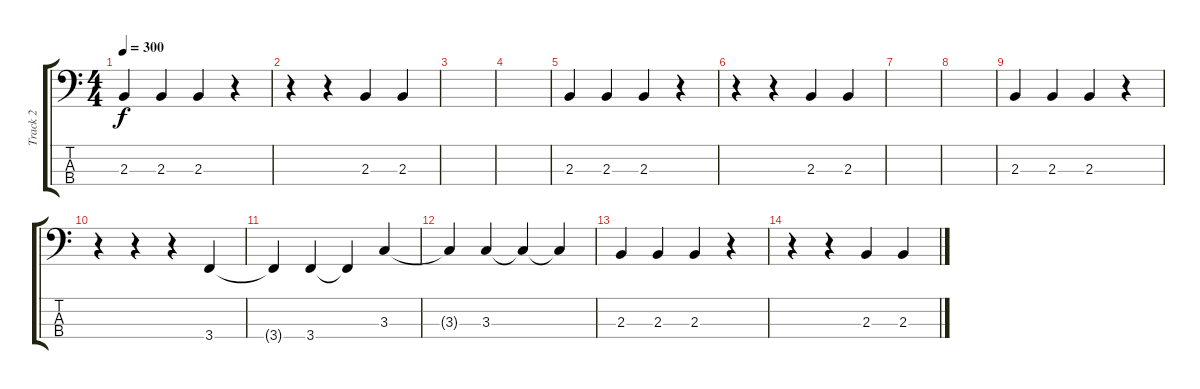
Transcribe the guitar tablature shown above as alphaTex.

\track ("Track 2" "Track 2") {instrument electricbassfinger}
\staff {score tabs}
\tuning (G2 D2 A1 D1) {hide}
\ts (4 4)
\tempo 300
\clef f4
\ks c
2.3.4{dy f} 2.3.4 2.3.4 r.4 |
r.4 r.4 2.3.4 2.3.4 |
|
|
2.3.4 2.3.4 2.3.4 r.4 |
r.4 r.4 2.3.4 2.3.4 |
|
|
2.3.4 2.3.4 2.3.4 r.4 |
r.4 r.4 r.4 3.4.4 |
3.4{t}.4 3.4.4 3.4{t}.4 3.3.4 |
3.3{t}.4 3.3.4 3.3{t}.4 3.3{t}.4 |
2.3.4 2.3.4 2.3.4 r.4 |
r.4 r.4 2.3.4 2.3.4
